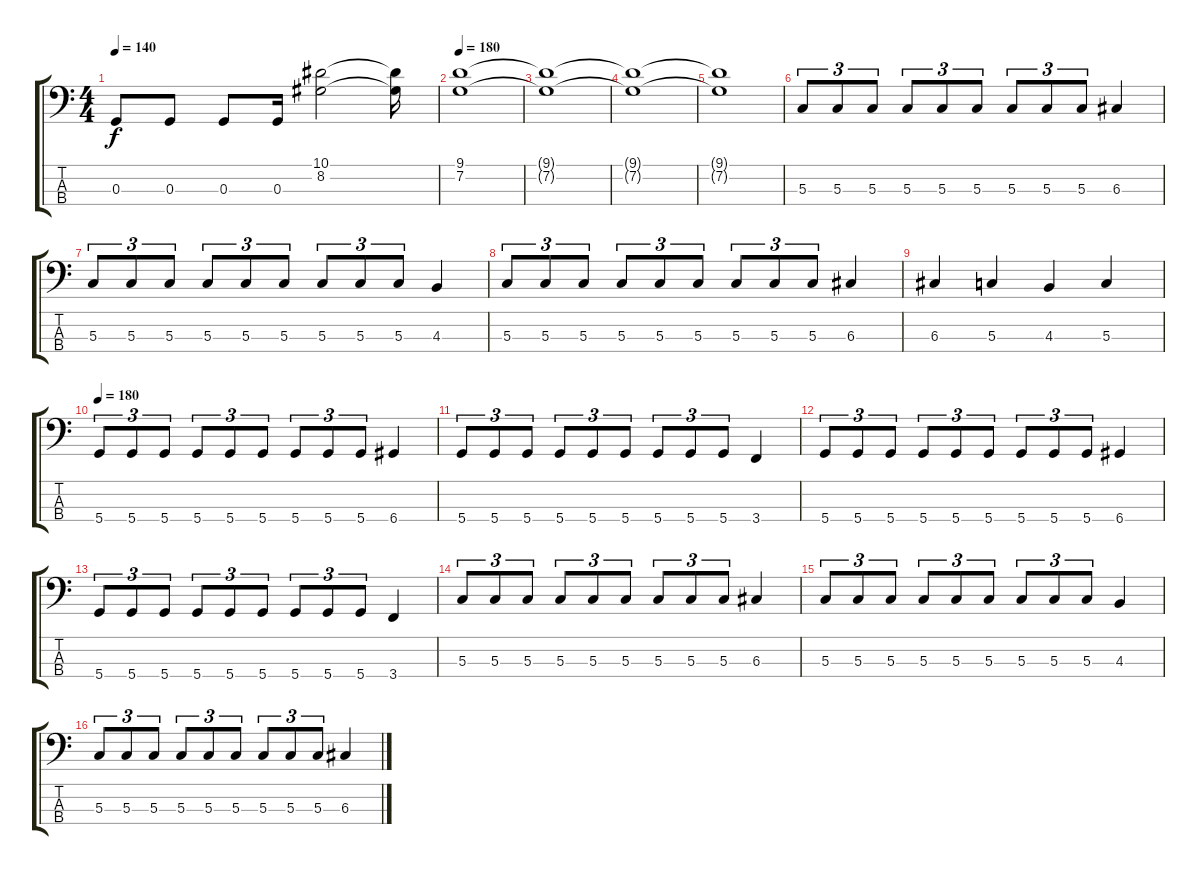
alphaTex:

\track ("  " "  ") {instrument electricbassfinger}
\staff {score tabs}
\tuning (F2 C2 G1 D1) {hide}
\ts (4 4)
\tempo 140
\clef f4
\ks c
0.3.8{dy f} 0.3.8 0.3.8 0.3.16 (10.1 8.2).2 (10.1{t} 8.2{t}).16 |
\tempo 180
(9.1 7.2).1 |
(9.1{t} 7.2{t}).1 |
(9.1{t} 7.2{t}).1 |
(9.1{t} 7.2{t}).1 |
5.3.8{tu (3 2)} 5.3.8{tu (3 2)} 5.3.8{tu (3 2)} 5.3.8{tu (3 2)} 5.3.8{tu (3 2)} 5.3.8{tu (3 2)} 5.3.8{tu (3 2)} 5.3.8{tu (3 2)} 5.3.8{tu (3 2)} 6.3.4 |
5.3.8{tu (3 2)} 5.3.8{tu (3 2)} 5.3.8{tu (3 2)} 5.3.8{tu (3 2)} 5.3.8{tu (3 2)} 5.3.8{tu (3 2)} 5.3.8{tu (3 2)} 5.3.8{tu (3 2)} 5.3.8{tu (3 2)} 4.3.4 |
5.3.8{tu (3 2)} 5.3.8{tu (3 2)} 5.3.8{tu (3 2)} 5.3.8{tu (3 2)} 5.3.8{tu (3 2)} 5.3.8{tu (3 2)} 5.3.8{tu (3 2)} 5.3.8{tu (3 2)} 5.3.8{tu (3 2)} 6.3.4 |
6.3.4 5.3.4 4.3.4 5.3.4 |
\tempo 180
5.4.8{tu (3 2)} 5.4.8{tu (3 2)} 5.4.8{tu (3 2)} 5.4.8{tu (3 2)} 5.4.8{tu (3 2)} 5.4.8{tu (3 2)} 5.4.8{tu (3 2)} 5.4.8{tu (3 2)} 5.4.8{tu (3 2)} 6.4.4 |
5.4.8{tu (3 2)} 5.4.8{tu (3 2)} 5.4.8{tu (3 2)} 5.4.8{tu (3 2)} 5.4.8{tu (3 2)} 5.4.8{tu (3 2)} 5.4.8{tu (3 2)} 5.4.8{tu (3 2)} 5.4.8{tu (3 2)} 3.4.4 |
5.4.8{tu (3 2)} 5.4.8{tu (3 2)} 5.4.8{tu (3 2)} 5.4.8{tu (3 2)} 5.4.8{tu (3 2)} 5.4.8{tu (3 2)} 5.4.8{tu (3 2)} 5.4.8{tu (3 2)} 5.4.8{tu (3 2)} 6.4.4 |
5.4.8{tu (3 2)} 5.4.8{tu (3 2)} 5.4.8{tu (3 2)} 5.4.8{tu (3 2)} 5.4.8{tu (3 2)} 5.4.8{tu (3 2)} 5.4.8{tu (3 2)} 5.4.8{tu (3 2)} 5.4.8{tu (3 2)} 3.4.4 |
5.3.8{tu (3 2)} 5.3.8{tu (3 2)} 5.3.8{tu (3 2)} 5.3.8{tu (3 2)} 5.3.8{tu (3 2)} 5.3.8{tu (3 2)} 5.3.8{tu (3 2)} 5.3.8{tu (3 2)} 5.3.8{tu (3 2)} 6.3.4 |
5.3.8{tu (3 2)} 5.3.8{tu (3 2)} 5.3.8{tu (3 2)} 5.3.8{tu (3 2)} 5.3.8{tu (3 2)} 5.3.8{tu (3 2)} 5.3.8{tu (3 2)} 5.3.8{tu (3 2)} 5.3.8{tu (3 2)} 4.3.4 |
5.3.8{tu (3 2)} 5.3.8{tu (3 2)} 5.3.8{tu (3 2)} 5.3.8{tu (3 2)} 5.3.8{tu (3 2)} 5.3.8{tu (3 2)} 5.3.8{tu (3 2)} 5.3.8{tu (3 2)} 5.3.8{tu (3 2)} 6.3.4
